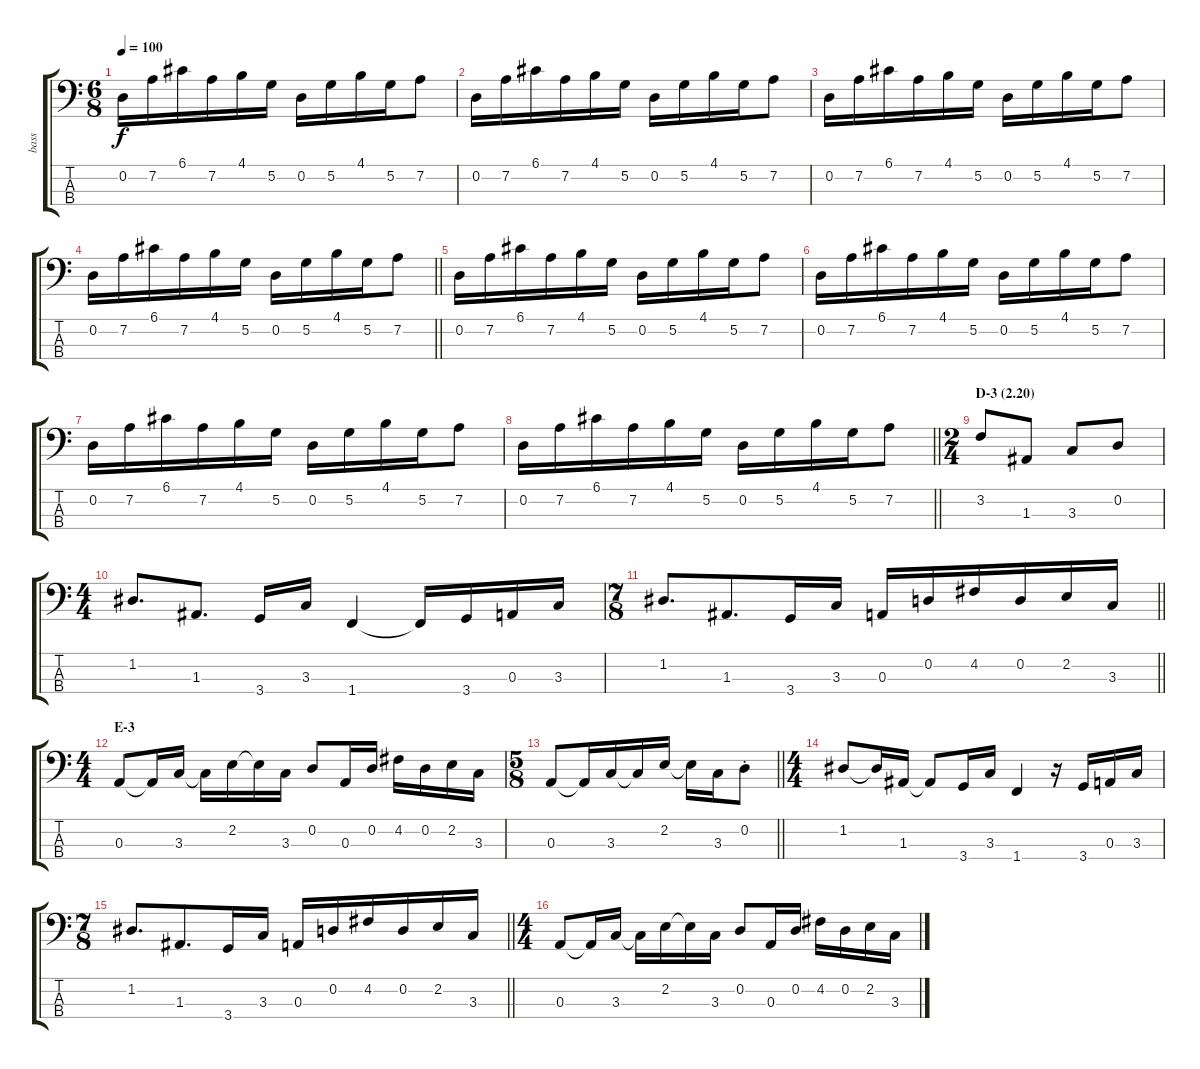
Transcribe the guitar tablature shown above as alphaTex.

\track ("bass" "bass") {instrument electricbasspick}
\staff {score tabs}
\tuning (G2 D2 A1 E1) {hide}
\ts (6 8)
\tempo 100
\clef f4
\ks c
0.2.16{dy f} 7.2.16 6.1.16 7.2.16 4.1.16 5.2.16 0.2.16 5.2.16 4.1.16 5.2.16 7.2.8 |
0.2.16 7.2.16 6.1.16 7.2.16 4.1.16 5.2.16 0.2.16 5.2.16 4.1.16 5.2.16 7.2.8 |
0.2.16 7.2.16 6.1.16 7.2.16 4.1.16 5.2.16 0.2.16 5.2.16 4.1.16 5.2.16 7.2.8 |
\barLineRight lightlight
0.2.16 7.2.16 6.1.16 7.2.16 4.1.16 5.2.16 0.2.16 5.2.16 4.1.16 5.2.16 7.2.8 |
0.2.16 7.2.16 6.1.16 7.2.16 4.1.16 5.2.16 0.2.16 5.2.16 4.1.16 5.2.16 7.2.8 |
0.2.16 7.2.16 6.1.16 7.2.16 4.1.16 5.2.16 0.2.16 5.2.16 4.1.16 5.2.16 7.2.8 |
0.2.16 7.2.16 6.1.16 7.2.16 4.1.16 5.2.16 0.2.16 5.2.16 4.1.16 5.2.16 7.2.8 |
\barLineRight lightlight
0.2.16 7.2.16 6.1.16 7.2.16 4.1.16 5.2.16 0.2.16 5.2.16 4.1.16 5.2.16 7.2.8 |
\ts (2 4)
\section ("" "D-3 (2.20)")
3.2.8 1.3.8 3.3.8 0.2.8 |
\ts (4 4)
1.2.8{d} 1.3.8{d} 3.4.16 3.3.16 1.4.4 1.4{t}.16 3.4.16 0.3.16 3.3.16 |
\ts (7 8)
\barLineRight lightlight
1.2.8{d} 1.3.8{d} 3.4.16 3.3.16 0.3.16 0.2.16 4.2.16 0.2.16 2.2.16 3.3.16 |
\ts (4 4)
\section ("" "E-3")
0.3.8 0.3{t}.16 3.3.16 3.3{t}.16 2.2.16 2.2{t}.16 3.3.16 0.2.8 0.3.16 0.2.16 4.2.16 0.2.16 2.2.16 3.3.16 |
\ts (5 8)
\barLineRight lightlight
0.3.8 0.3{t}.16 3.3.16 3.3{t}.16 2.2.16 2.2{t}.16 3.3.16 0.2{st}.8 |
\ts (4 4)
1.2.8 1.2{t}.16 1.3.16 1.3{t}.8 3.4.16 3.3.16 1.4.4 r.16 3.4.16 0.3.16 3.3.16 |
\ts (7 8)
\barLineRight lightlight
1.2.8{d} 1.3.8{d} 3.4.16 3.3.16 0.3.16 0.2.16 4.2.16 0.2.16 2.2.16 3.3.16 |
\ts (4 4)
0.3.8 0.3{t}.16 3.3.16 3.3{t}.16 2.2.16 2.2{t}.16 3.3.16 0.2.8 0.3.16 0.2.16 4.2.16 0.2.16 2.2.16 3.3.16
